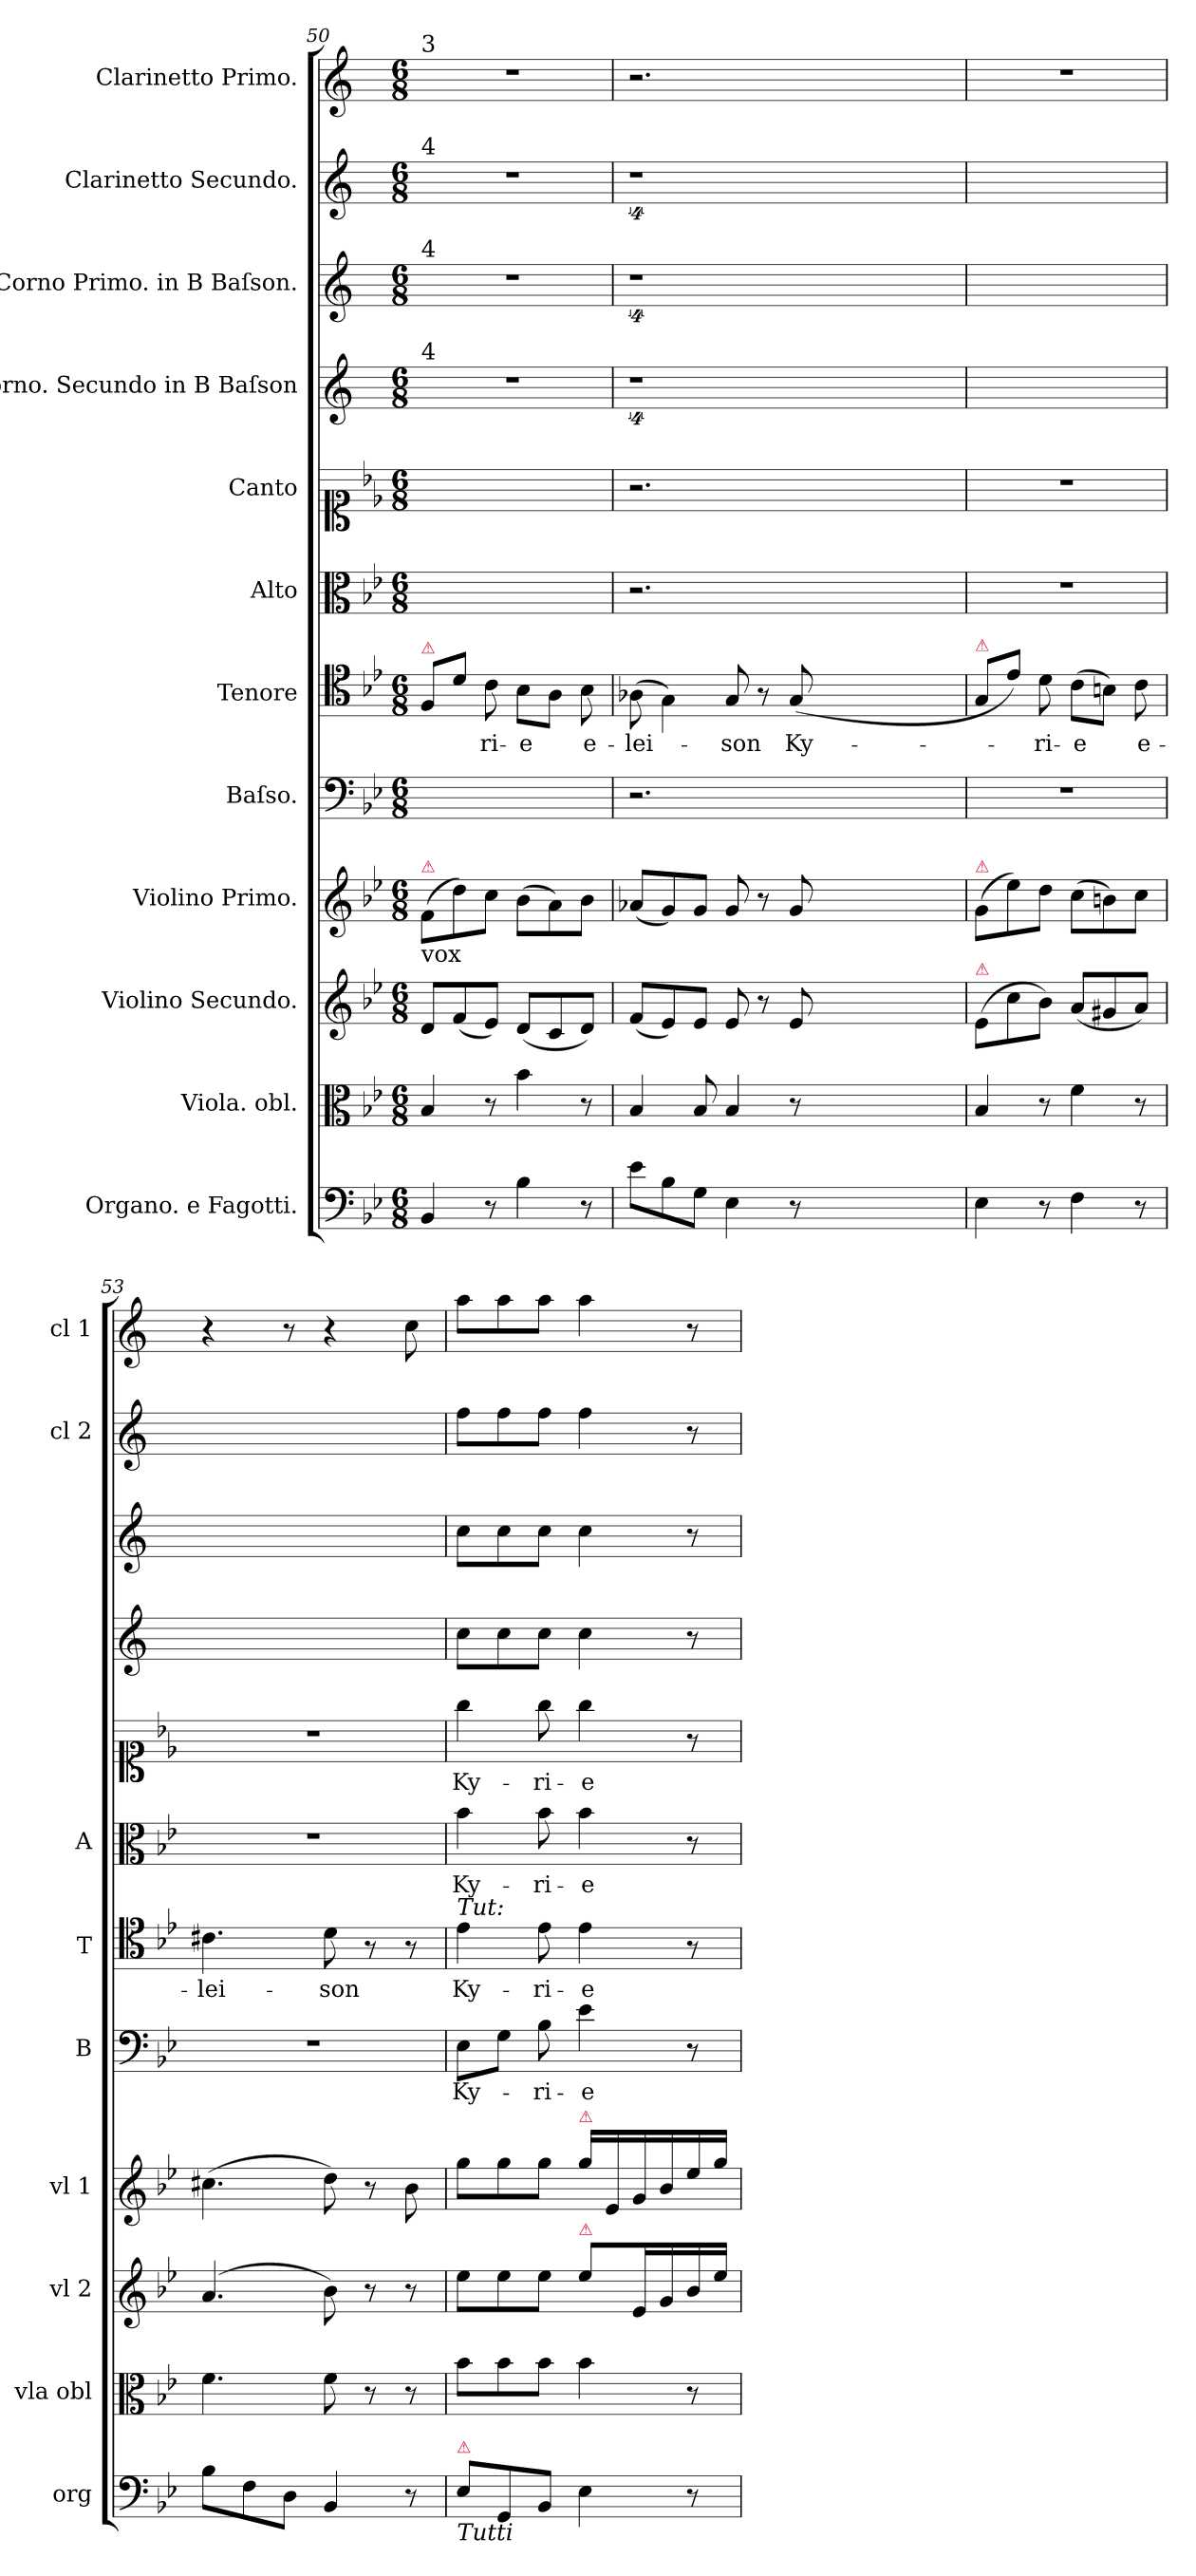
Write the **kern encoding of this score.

**kern	**kern	**dynam	**kern	**dynam	**kern	**dynam	**kern	**text	**kern	**text	**kern	**text	**dynam	**kern	**text	**dynam	**kern	**dynam	**kern	**dynam	**kern	**dynam	**kern	**dynam
*part12	*part11	*part11	*part10	*part10	*part9	*part9	*part8	*part8	*part7	*part7	*part6	*part6	*part6	*part5	*part5	*part5	*part4	*part4	*part3	*part3	*part2	*part2	*part1	*part1
*staff12	*staff11	*staff11	*staff10	*staff10	*staff9	*staff9	*staff8	*staff8	*staff7	*staff7	*staff6	*staff6	*staff6	*staff5	*staff5	*staff5	*staff4	*staff4	*staff3	*staff3	*staff2	*staff2	*staff1	*staff1
*I"Organo. e Fagotti.	*I"Viola. obl.	*	*I"Violino Secundo.	*	*I"Violino Primo.	*	*I"Baſso.	*	*I"Tenore	*	*I"Alto	*	*	*I"Canto	*	*	*I"Corno. Secundo in B Baſson	*	*I"Corno Primo. in B Baſson.	*	*I"Clarinetto Secundo.	*	*I"Clarinetto Primo.	*
*I'org	*I'vla obl	*	*I'vl 2	*	*I'vl 1	*	*I'B	*	*I'T	*	*I'A	*	*	*	*	*	*	*	*	*	*I'cl 2	*	*I'cl 1	*
*clefF4	*clefC3	*	*clefG2	*	*clefG2	*	*clefF4	*	*clefC4	*	*clefC3	*	*	*clefC1	*	*	*clefG2	*	*clefG2	*	*clefG2	*	*clefG2	*
*	*	*	*	*	*	*	*	*	*	*	*	*	*	*	*	*	*ITrd1c2	*	*ITrd1c2	*	*ITrd1c2	*	*ITrd1c2	*
*k[b-e-]	*k[b-e-]	*	*k[b-e-]	*	*k[b-e-]	*	*k[b-e-]	*	*k[b-e-]	*	*k[b-e-]	*	*	*k[b-e-]	*	*	*k[b-e-]	*	*k[b-e-]	*	*k[b-e-]	*	*k[b-e-]	*
*B-:	*B-:	*	*B-:	*	*B-:	*	*B-:	*	*B-:	*	*B-:	*	*	*B-:	*	*	*B-:	*	*B-:	*	*B-:	*	*B-:	*
*M6/8	*M6/8	*	*M6/8	*	*M6/8	*	*M6/8	*	*M6/8	*	*M6/8	*	*	*M6/8	*	*	*M6/8	*	*M6/8	*	*M6/8	*	*M6/8	*
=50	=50	=50	=50	=50	=50	=50	=50	=50	=50	=50	=50	=50	=50	=50	=50	=50	=50	=50	=50	=50	=50	=50	=50	=50
!	!	!	!	!	!	!	!	!	!	!	!	!	!	!	!	!	!	!	!	!	!	!	!LO:TX:a:t=3	!
!	!	!	!	!	!	!	!	!	!	!	!	!	!	!	!	!	!	!	!	!	!LO:TX:a:t=4	!	!	!
!	!	!	!	!	!	!	!	!	!	!	!	!	!	!	!	!	!	!	!LO:TX:a:t=4	!	!	!	!	!
!	!	!	!	!	!	!	!	!	!	!	!	!	!	!	!	!	!LO:TX:a:t=4	!	!	!	!	!	!	!
!	!	!	!	!	!	!	!	!	!LO:TX:a:color=crimson:t=⚠	!	!	!	!	!	!	!	!	!	!	!	!	!	!	!
!	!	!	!	!	!LO:TX:b:t=vox	!	!	!	!	!	!	!	!	!	!	!	!	!	!	!	!	!	!	!
!	!	!	!	!	!LO:TX:a:color=crimson:t=⚠	!	!	!	!	!	!	!	!	!	!	!	!	!	!	!	!	!	!	!
4BB-/	4B-/	pia&colon;	8d/L	.	(8f/L	.	2.ryy	.	8F/L	.	2.ryy	.	.	2.ryy	.	.	2.r	.	2.r	.	2.r	.	2.r	.
.	.	.	(8f/	.	8dd\)	.	.	.	8d\J	.	.	.	.	.	.	.	.	.	.	.	.	.	.	.
8r	8r	.	8e-/J)	.	8cc\J	.	.	.	8c\	-ri-	.	.	.	.	.	.	.	.	.	.	.	.	.	.
4B-\	4b-\	.	(8d/L	.	(8b-\L	.	.	.	8B-\L	-e	.	.	.	.	.	.	.	.	.	.	.	.	.	.
.	.	.	8c/	.	8a\)	.	.	.	8A\J	.	.	.	.	.	.	.	.	.	.	.	.	.	.	.
8r	8r	.	8d/J)	.	8b-\J	.	.	.	8B-\	e-	.	.	.	.	.	.	.	.	.	.	.	.	.	.
=51	=51	=51	=51	=51	=51	=51	=51	=51	=51	=51	=51	=51	=51	=51	=51	=51	=51	=51	=51	=51	=51	=51	=51	=51
8e-\L	4B-/	.	(8f/L	.	(8a-X/L	.	2.r	.	(8A-X\	-lei-	2.r	.	.	2.r	.	.	4%9r	.	4%9r	.	4%9r	.	2.r	.
8B-\	.	.	8e-/)	.	8g/)	.	.	.	4G\)	.	.	.	.	.	.	.	.	.	.	.	.	.	.	.
8G\J	8B-/	.	8e-/J	.	8g/J	.	.	.	.	.	.	.	.	.	.	.	.	.	.	.	.	.	.	.
4E-\	4B-/	.	8e-/	.	8g/	.	.	.	8G/	-son	.	.	.	.	.	.	.	.	.	.	.	.	.	.
.	.	.	8r	.	8r	.	.	.	8r	.	.	.	.	.	.	.	.	.	.	.	.	.	.	.
8r	8r	.	8e-/	.	8g/	.	.	.	(8G/	Ky-	.	.	.	.	.	.	.	.	.	.	.	.	.	.
1.ryy	1.ryy	.	1.ryy	.	1.ryy	.	1.ryy	.	1.ryy	.	1.ryy	.	.	1.ryy	.	.	.	.	.	.	.	.	1.ryy	.
=52	=52	=52	=52	=52	=52	=52	=52	=52	=52	=52	=52	=52	=52	=52	=52	=52	=52	=52	=52	=52	=52	=52	=52	=52
!	!	!	!	!	!	!	!	!	!LO:TX:a:color=crimson:t=⚠	!	!	!	!	!	!	!	!	!	!	!	!	!	!	!
!	!	!	!	!	!LO:TX:a:color=crimson:t=⚠	!	!	!	!	!	!	!	!	!	!	!	!	!	!	!	!	!	!	!
!	!	!	!LO:TX:a:color=crimson:t=⚠	!	!	!	!	!	!	!	!	!	!	!	!	!	!	!	!	!	!	!	!	!
4E-\	4B-/	.	(8e-/L	.	(8g/L	.	2.r	.	8G/L	.	2.r	.	.	2.r	.	.	2.ryy	.	2.ryy	.	2.ryy	.	2.r	.
.	.	.	8cc\	.	8ee-\)	.	.	.	8e-\J)	.	.	.	.	.	.	.	.	.	.	.	.	.	.	.
8r	8r	.	8b-\J)	.	8dd\J	.	.	.	8d\	-ri-	.	.	.	.	.	.	.	.	.	.	.	.	.	.
4F\	4f\	.	(8a/L	.	(8cc\L	.	.	.	(8c\L	-e	.	.	.	.	.	.	.	.	.	.	.	.	.	.
.	.	.	8g#X/	.	8bn\)	.	.	.	8Bn\J)	.	.	.	.	.	.	.	.	.	.	.	.	.	.	.
8r	8r	.	8a/J)	.	8cc\J	.	.	.	8c\	e-	.	.	.	.	.	.	.	.	.	.	.	.	.	.
=53	=53	=53	=53	=53	=53	=53	=53	=53	=53	=53	=53	=53	=53	=53	=53	=53	=53	=53	=53	=53	=53	=53	=53	=53
*	*	*	*	*	*	*	*	*	*	*	*	*	*	*	*	*	*	*	*	*	*	*	*^	*
8B-\L	4.f\	.	(<4.a/	.	(4.cc#X\	.	2.r	.	4.c#X\	-lei-	2.r	.	.	2.r	.	.	2.ryy	.	2.ryy	.	2.ryy	.	4r	2ryy	.
8F\	.	.	.	.	.	.	.	.	.	.	.	.	.	.	.	.	.	.	.	.	.	.	.	.	.
8D\J	.	.	.	.	.	.	.	.	.	.	.	.	.	.	.	.	.	.	.	.	.	.	8r	.	.
4BB-/	8f\	.	8b-\)	.	8dd\)	.	.	.	8d\	-son	.	.	.	.	.	.	.	.	.	.	.	.	4r	.	.
.	8r	.	8r	.	8r	.	.	.	8r	.	.	.	.	.	.	.	.	.	.	.	.	.	.	4ryy	fort
8r	8r	.	8r	fort	8b-\	forto	.	.	8r	.	.	.	.	.	.	.	.	.	.	.	.	.	8b-\	.	.
=54	=54	=54	=54	=54	=54	=54	=54	=54	=54	=54	=54	=54	=54	=54	=54	=54	=54	=54	=54	=54	=54	=54	=54	=54	=54
!	!	!	!	!	!	!	!	!	!LO:TX:a:i:t=Tut&colon;	!	!	!	!	!	!	!	!	!	!	!	!	!	!	!	!
!LO:TX:a:color=crimson:t=⚠	!	!	!	!	!	!	!	!	!	!	!	!	!	!	!	!	!	!	!	!	!	!	!	!	!
!LO:TX:b:i:t=Tutti	!	!	!	!	!	!	!	!	!	!	!	!	!	!	!	!	!	!	!	!	!	!	!	!	!
!	!	!	!	!	!	!	!	!	!	!	!	!	!LO:DY:a:rj	!	!	!LO:DY:b	!	!	!	!LO:DY:rj	!	!	!	!	!
*	*	*	*	*	*	*	*	*	*	*	*	*	*	*	*	*	*	*	*	*	*	*	*v	*v	*
8E-\L	8b-\L	fort	8ee-\L	.	8gg\L	.	8E-\L	Ky-	4e-\	Ky-	4b-\	Ky-	fort	4gg\	Ky-	forte	8b-\L	fort	8b-\L	forte	8ee-\L	fort	8gg\L	.
8GG/	8b-\	.	8ee-\	.	8gg\	.	8G\J	.	.	.	.	.	.	.	.	.	8b-\	.	8b-\	.	8ee-\	.	8gg\	.
8BB-/J	8b-\J	.	8ee-\J	.	8gg\J	.	8B-\	-ri-	8e-\	-ri-	8b-\	-ri-	.	8gg\	-ri-	.	8b-\J	.	8b-\J	.	8ee-\J	.	8gg\J	.
!	!	!	!	!	!LO:TX:a:color=crimson:t=⚠	!	!	!	!	!	!	!	!	!	!	!	!	!	!	!	!	!	!	!
!	!	!	!LO:TX:a:color=crimson:t=⚠	!	!	!	!	!	!	!	!	!	!	!	!	!	!	!	!	!	!	!	!	!
4E-\	4b-\	.	8ee-\L	.	16gg\LL	.	4e-\	-e	4e-\	-e	4b-\	-e	.	4gg\	-e	.	4b-\	.	4b-\	.	4ee-\	.	4gg\	.
.	.	.	.	.	16e-/	.	.	.	.	.	.	.	.	.	.	.	.	.	.	.	.	.	.	.
.	.	.	16e-/L	.	16g/	.	.	.	.	.	.	.	.	.	.	.	.	.	.	.	.	.	.	.
.	.	.	16g/	.	16b-/	.	.	.	.	.	.	.	.	.	.	.	.	.	.	.	.	.	.	.
8r	8r	.	16b-/	.	16ee-/	.	8r	.	8r	.	8r	.	.	8r	.	.	8r	.	8r	.	8r	.	8r	.
.	.	.	16ee-/JJ	.	16gg/JJ	.	.	.	.	.	.	.	.	.	.	.	.	.	.	.	.	.	.	.
=	=	=	=	=	=	=	=	=	=	=	=	=	=	=	=	=	=	=	=	=	=	=	=	=
*-	*-	*-	*-	*-	*-	*-	*-	*-	*-	*-	*-	*-	*-	*-	*-	*-	*-	*-	*-	*-	*-	*-	*-	*-
